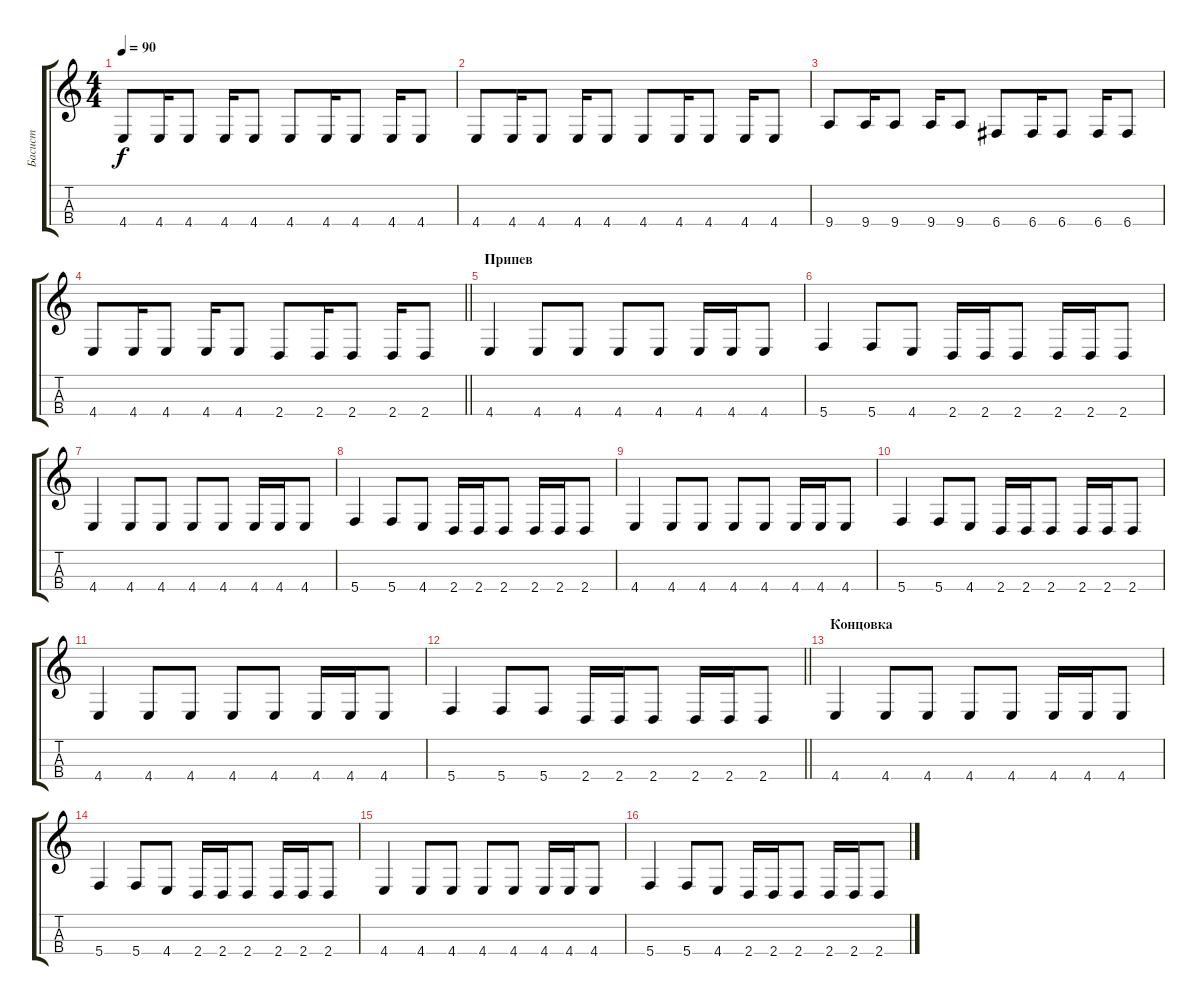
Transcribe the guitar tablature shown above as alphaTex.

\track ("Басист" "Басист") {instrument electricbassfinger}
\staff {score tabs}
\tuning (F2 C3 G2 C2) {hide}
\ts (4 4)
\tempo 90
\clef g2
\ks c
4.4.8{dy f} 4.4.16 4.4.8 4.4.16 4.4.8 4.4.8 4.4.16 4.4.8 4.4.16 4.4.8 |
4.4.8 4.4.16 4.4.8 4.4.16 4.4.8 4.4.8 4.4.16 4.4.8 4.4.16 4.4.8 |
9.4.8 9.4.16 9.4.8 9.4.16 9.4.8 6.4.8 6.4.16 6.4.8 6.4.16 6.4.8 |
\barLineRight lightlight
4.4.8 4.4.16 4.4.8 4.4.16 4.4.8 2.4.8 2.4.16 2.4.8 2.4.16 2.4.8 |
\section ("" "Припев")
4.4.4 4.4.8 4.4.8 4.4.8 4.4.8 4.4.16 4.4.16 4.4.8 |
5.4.4 5.4.8 4.4.8 2.4.16 2.4.16 2.4.8 2.4.16 2.4.16 2.4.8 |
4.4.4 4.4.8 4.4.8 4.4.8 4.4.8 4.4.16 4.4.16 4.4.8 |
5.4.4 5.4.8 4.4.8 2.4.16 2.4.16 2.4.8 2.4.16 2.4.16 2.4.8 |
4.4.4 4.4.8 4.4.8 4.4.8 4.4.8 4.4.16 4.4.16 4.4.8 |
5.4.4 5.4.8 4.4.8 2.4.16 2.4.16 2.4.8 2.4.16 2.4.16 2.4.8 |
4.4.4 4.4.8 4.4.8 4.4.8 4.4.8 4.4.16 4.4.16 4.4.8 |
\barLineRight lightlight
5.4.4 5.4.8 5.4.8 2.4.16 2.4.16 2.4.8 2.4.16 2.4.16 2.4.8 |
\section ("" "Концовка")
4.4.4 4.4.8 4.4.8 4.4.8 4.4.8 4.4.16 4.4.16 4.4.8 |
5.4.4 5.4.8 4.4.8 2.4.16 2.4.16 2.4.8 2.4.16 2.4.16 2.4.8 |
4.4.4 4.4.8 4.4.8 4.4.8 4.4.8 4.4.16 4.4.16 4.4.8 |
5.4.4 5.4.8 4.4.8 2.4.16 2.4.16 2.4.8 2.4.16 2.4.16 2.4.8
